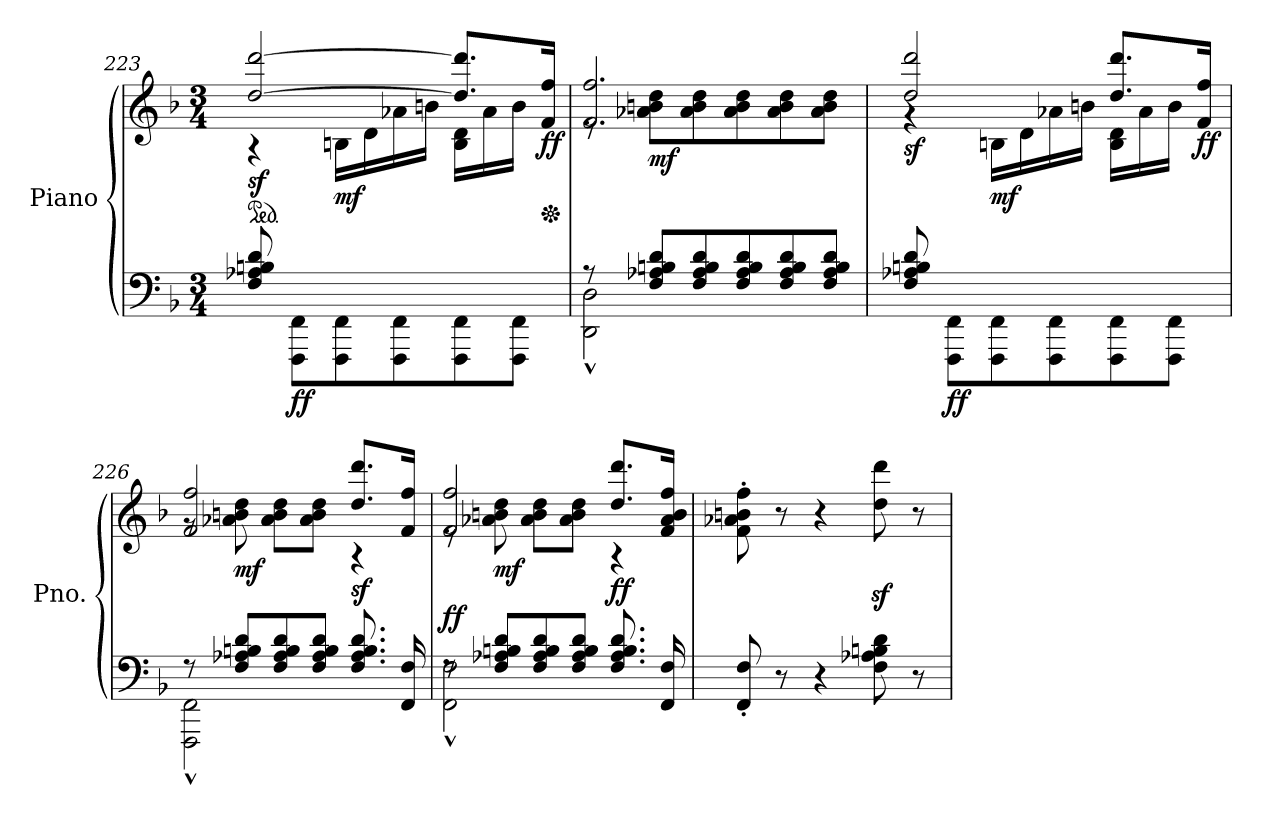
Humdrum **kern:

**kern	**kern	**dynam
*part1	*part1	*part1
*staff2	*staff1	*staff1/2
*I"Piano	*	*
*I'Pno.	*	*
*clefF4	*clefG2	*
*k[b-]	*k[b-]	*
*M3/4	*M3/4	*
*	*ped	*
=223	=223	=223
*	*^	*
!	!	!	!LO:DY:b
8F/ 8A-X/ 8Bn/ 8d/	[2dd/ [2ddd/	4r	sf
!	!	!	!LO:DY:b=2
8FFF\ 8FF\L	.	.	ff
!	!	!	!LO:DY:b
8FFF\ 8FF\	.	16Bn\LL	mf
.	.	16d\	.
8FFF\ 8FF\	.	16a-X\	.
.	.	16bn\JJ	.
8FFF\ 8FF\	8.dd/] 8.ddd/]L	16B\ 16d\LL	.
.	.	16a-\	.
8FFF\ 8FF\J	.	16b\JJ	.
*	*Xped	*	*
!	!	!	!LO:DY:b
.	16f/ 16ff/Jk	16reyy	ff
!!LO:PB:g=z	!!
=224	=224	=224	=224
*^	*	*	*
8rA	2DD\^^ 2D\^^	2.f/ 2.ff/	8re	.
!	!	!	!	!LO:DY:b
8F/ 8A-X/ 8Bn/ 8d/L	.	.	8a-X\ 8bn\ 8dd\L	mf
8F/ 8A-/ 8B/ 8d/	.	.	8a-\ 8b\ 8dd\	.
8F/ 8A-/ 8B/ 8d/	.	.	8a-\ 8b\ 8dd\	.
8F/ 8A-/ 8B/ 8d/	4ryy	.	8a-\ 8b\ 8dd\	.
8F/ 8A-/ 8B/ 8d/J	.	.	8a-\ 8b\ 8dd\J	.
*v	*v	*	*	*
=225	=225	=225	=225
!	!	!	!LO:DY:b
8F/ 8A-X/ 8Bn/ 8d/	2dd/ 2ddd/	4rg	sf
!	!	!	!LO:DY:b=2
8FFF\ 8FF\L	.	.	ff
!	!	!	!LO:DY:b
8FFF\ 8FF\	.	16Bn\LL	mf
.	.	16d\	.
8FFF\ 8FF\	.	16a-X\	.
.	.	16bn\JJ	.
8FFF\ 8FF\	8.dd/ 8.ddd/L	16B\ 16d\LL	.
.	.	16a-\	.
8FFF\ 8FF\J	.	16b\JJ	.
!	!	!	!LO:DY:b
.	16f/ 16ff/Jk	16rgyy	ff
=226	=226	=226	=226
*^	*	*	*
8rF	2FFF\^^ 2FF\^^	2f/ 2ff/	8rg	.
!	!	!	!	!LO:DY:b
8F/ 8A-X/ 8Bn/ 8d/L	.	.	8a-X\ 8bn\ 8dd\	mf
8F/ 8A-/ 8B/ 8d/	.	.	8a-\ 8b\ 8dd\L	.
8F/ 8A-/ 8B/ 8d/J	.	.	8a-\ 8b\ 8dd\J	.
!	!	!	!	!LO:DY:b
8.F/ 8.A-/ 8.B/ 8.d/	4ryy	8.dd/ 8.ddd/L	4r	sf
16FF/ 16F/	.	16f/ 16ff/Jk	.	.
=227	=227	=227	=227	=227
!	!	!	!	!LO:DY:a=2
8rF	2FF\^^ 2F\^^	2f/ 2ff/	8re	ff
!	!	!	!	!LO:DY:b
8F/ 8A-X/ 8Bn/ 8d/L	.	.	8a-X\ 8bn\ 8dd\	mf
8F/ 8A-/ 8B/ 8d/	.	.	8a-\ 8b\ 8dd\L	.
8F/ 8A-/ 8B/ 8d/J	.	.	8a-\ 8b\ 8dd\J	.
!	!	!	!	!LO:DY:b
8.F/ 8.A-/ 8.B/ 8.d/	4ryy	8.dd/ 8.ddd/L	4r	ff
16FF/ 16F/	.	16f/ 16a-/ 16b/ 16ff/Jk	.	.
*v	*v	*	*	*
*	*v	*v	*
=228	=228	=228
8FF/' 8F/'	8f\' 8a-X\' 8bn\' 8ff\'	.
8r	8r	.
4r	4r	.
8F\ 8A-X\ 8Bn\ 8d\	8dd\z< 8ddd\z<	.
8r	8r	.
=	=	=
*-	*-	*-
